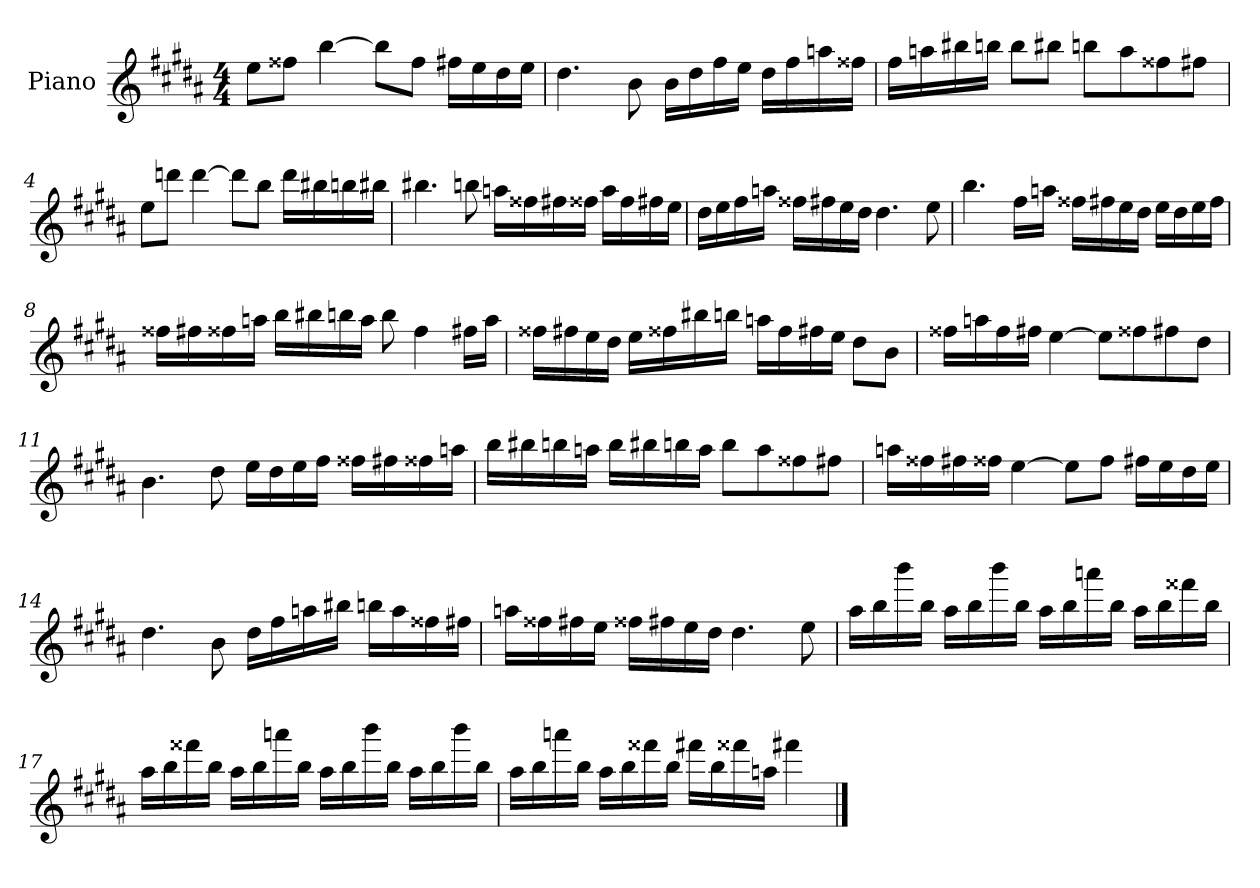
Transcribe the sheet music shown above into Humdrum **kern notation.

**kern
*part1
*staff1
*I"Piano
*I'P-no
*clefG2
*k[f#c#g#d#a#]
*M4/4
*MM90
=1
8ee\L
8ff##X\J
[4bb\
8bb\L]
8ff##\J
16ff#X\LL
16ee\
16dd#\
16ee\JJ
=2
4.dd#\
8b\
16b\LL
16dd#\
16ff#\
16ee\JJ
16dd#\LL
16ff#\
16aan\
16ff##X\JJ
!!LO:LB:g=z
=3
16ff#\LL
16aan\
16bb#X\
16bbn\JJ
8bb\L
8bb#X\J
8bbn\L
8aa\
8ff##X\
8ff#X\J
=4
8ee\L
8dddn\J
[4ddd\
8ddd\L]
8bb\J
16ddd\LL
16bb#X\
16bbn\
16bb#X\JJ
!!LO:LB:g=z
=5
4.bb#X\
8bbn\
16aan\LL
16ff##X\
16ff#X\
16ff##X\JJ
16aa\LL
16ff##\
16ff#X\
16ee\JJ
=6
16dd#\LL
16ee\
16ff#\
16aan\JJ
16ff##X\LL
16ff#X\
16ee\
16dd#\JJ
4.dd#\
8ee\
=7
4.bb\
16ff#\LL
16aan\JJ
16ff##X\LL
16ff#X\
16ee\
16dd#\JJ
16ee\LL
16dd#\
16ee\
16ff#\JJ
!!LO:LB:g=z
=8
16ff##X\LL
16ff#X\
16ff##X\
16aan\JJ
16bb\LL
16bb#X\
16bbn\
16aa\JJ
8bb\
4ff##\
16ff#X\LL
16aa\JJ
=9
16ff##X\LL
16ff#X\
16ee\
16dd#\JJ
16ee\LL
16ff##X\
16bb#X\
16bbn\JJ
16aan\LL
16ff##\
16ff#X\
16ee\JJ
8dd#\L
8b\J
!!LO:LB:g=z
=10
16ff##X\LL
16aan\
16ff##\
16ff#X\JJ
[4ee\
8ee\L]
8ff##X\
8ff#X\
8dd#\J
=11
4.b\
8dd#\
16ee\LL
16dd#\
16ee\
16ff#\JJ
16ff##X\LL
16ff#X\
16ff##X\
16aan\JJ
!!LO:LB:g=z
=12
16bb\LL
16bb#X\
16bbn\
16aan\JJ
16bb\LL
16bb#X\
16bbn\
16aa\JJ
8bb\L
8aa\
8ff##X\
8ff#X\J
=13
16aan\LL
16ff##X\
16ff#X\
16ff##X\JJ
[4ee\
8ee\L]
8ff##\J
16ff#X\LL
16ee\
16dd#\
16ee\JJ
!!LO:LB:g=z
=14
4.dd#\
8b\
16dd#\LL
16ff#\
16aan\
16bb#X\JJ
16bbn\LL
16aa\
16ff##X\
16ff#X\JJ
=15
16aan\LL
16ff##X\
16ff#X\
16ee\JJ
16ff##X\LL
16ff#X\
16ee\
16dd#\JJ
4.dd#\
8ee\
!!LO:LB:g=z
=16
16aa#\LL
16bb\
16bbb\
16bb\JJ
16aa#\LL
16bb\
16bbb\
16bb\JJ
16aa#\LL
16bb\
16aaan\
16bb\JJ
16aa#\LL
16bb\
16fff##X\
16bb\JJ
!!LO:LB:g=z
=17
16aa#\LL
16bb\
16fff##X\
16bb\JJ
16aa#\LL
16bb\
16aaan\
16bb\JJ
16aa#\LL
16bb\
16bbb\
16bb\JJ
16aa#\LL
16bb\
16bbb\
16bb\JJ
!!LO:LB:g=z
=18
16aa#\LL
16bb\
16aaan\
16bb\JJ
16aa#\LL
16bb\
16fff##X\
16bb\JJ
16fff#X\LL
16bb\
16fff##X\
16aan\JJ
4fff#X\
==
*-
